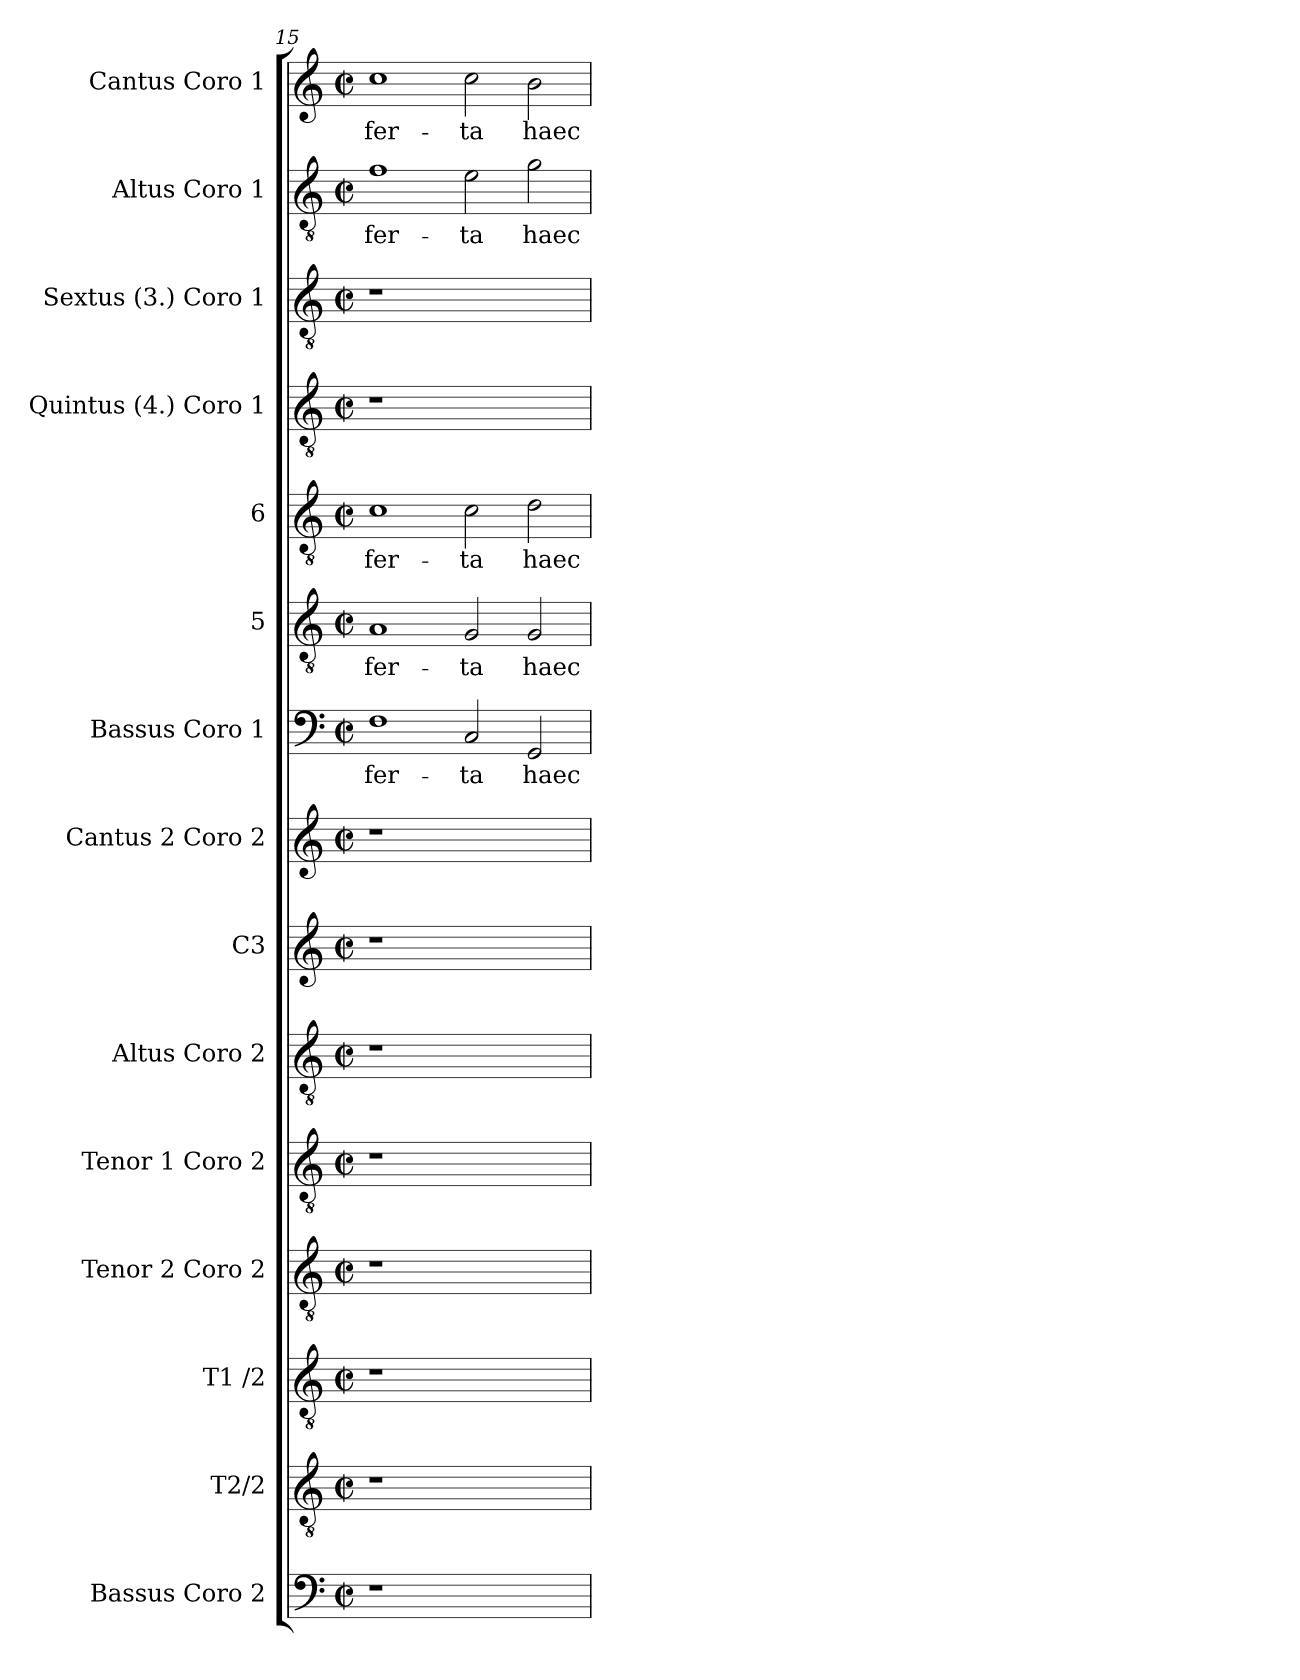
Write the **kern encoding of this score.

**kern	**kern	**kern	**kern	**kern	**kern	**kern	**kern	**kern	**text	**kern	**text	**kern	**text	**kern	**kern	**kern	**text	**kern	**text
*part15	*part14	*part13	*part12	*part11	*part10	*part9	*part8	*part7	*part7	*part6	*part6	*part5	*part5	*part4	*part3	*part2	*part2	*part1	*part1
*staff15	*staff14	*staff13	*staff12	*staff11	*staff10	*staff9	*staff8	*staff7	*staff7	*staff6	*staff6	*staff5	*staff5	*staff4	*staff3	*staff2	*staff2	*staff1	*staff1
*I"Bassus  Coro 2	*I"T2/2	*I"T1 /2	*I"Tenor 2  Coro 2	*I"Tenor 1  Coro 2	*I"Altus  Coro 2	*I"C3	*I"Cantus 2  Coro 2	*I"Bassus  Coro 1	*	*I"5	*	*I"6	*	*I"Quintus (4.)  Coro 1	*I"Sextus (3.)  Coro 1	*I"Altus  Coro 1	*	*I"Cantus  Coro 1	*
*I'B2	*I'T2/2	*I'T1 /2	*	*	*I'A2	*I'C3	*	*I'B1	*	*	*	*	*	*	*	*I'A1	*	*I'C1	*
*clefF4	*clefGv2	*clefGv2	*clefGv2	*clefGv2	*clefGv2	*clefG2	*clefG2	*clefF4	*	*clefGv2	*	*clefGv2	*	*clefGv2	*clefGv2	*clefGv2	*	*clefG2	*
*k[]	*k[]	*k[]	*k[]	*k[]	*k[]	*k[]	*k[]	*k[]	*	*k[]	*	*k[]	*	*k[]	*k[]	*k[]	*	*k[]	*
*C:	*C:	*C:	*C:	*C:	*C:	*C:	*C:	*C:	*	*C:	*	*C:	*	*C:	*C:	*C:	*	*C:	*
*M2/2	*M2/2	*M2/2	*M2/2	*M2/2	*M2/2	*M2/2	*M2/2	*M2/2	*	*M2/2	*	*M2/2	*	*M2/2	*M2/2	*M2/2	*	*M2/2	*
*met(c|)	*met(c|)	*met(c|)	*met(c|)	*met(c|)	*met(c|)	*met(c|)	*met(c|)	*met(c|)	*	*met(c|)	*	*met(c|)	*	*met(c|)	*met(c|)	*met(c|)	*	*met(c|)	*
=15	=15	=15	=15	=15	=15	=15	=15	=15	=15	=15	=15	=15	=15	=15	=15	=15	=15	=15	=15
!	!	!	!	!	!	!	!	!	!LO:LY:b:rj	!	!LO:LY:b:cj	!	!LO:LY:b:cj	!	!	!	!LO:LY:b:rj	!	!LO:LY:b:rj
1r	1r	1r	1r	1r	1r	1r	1r	1F	fer-	1A	fer-	1c	fer-	1r	1r	1f	fer-	1cc	fer-
!	!	!	!	!	!	!	!	!	!LO:LY:b:rj	!	!LO:LY:b:cj	!	!LO:LY:b:cj	!	!	!	!LO:LY:b:rj	!	!LO:LY:b:rj
1ryy	1ryy	1ryy	1ryy	1ryy	1ryy	1ryy	1ryy	2C/	-ta	2G/	-ta	2c\	-ta	1ryy	1ryy	2e\	-ta	2cc\	-ta
!	!	!	!	!	!	!	!	!	!LO:LY:b:rj	!	!LO:LY:b:cj	!	!LO:LY:b:cj	!	!	!	!LO:LY:b:rj	!	!LO:LY:b:rj
.	.	.	.	.	.	.	.	2GG/	haec	2G/	haec	2d\	haec	.	.	2g\	haec	2b\	haec
=	=	=	=	=	=	=	=	=	=	=	=	=	=	=	=	=	=	=	=
*-	*-	*-	*-	*-	*-	*-	*-	*-	*-	*-	*-	*-	*-	*-	*-	*-	*-	*-	*-
